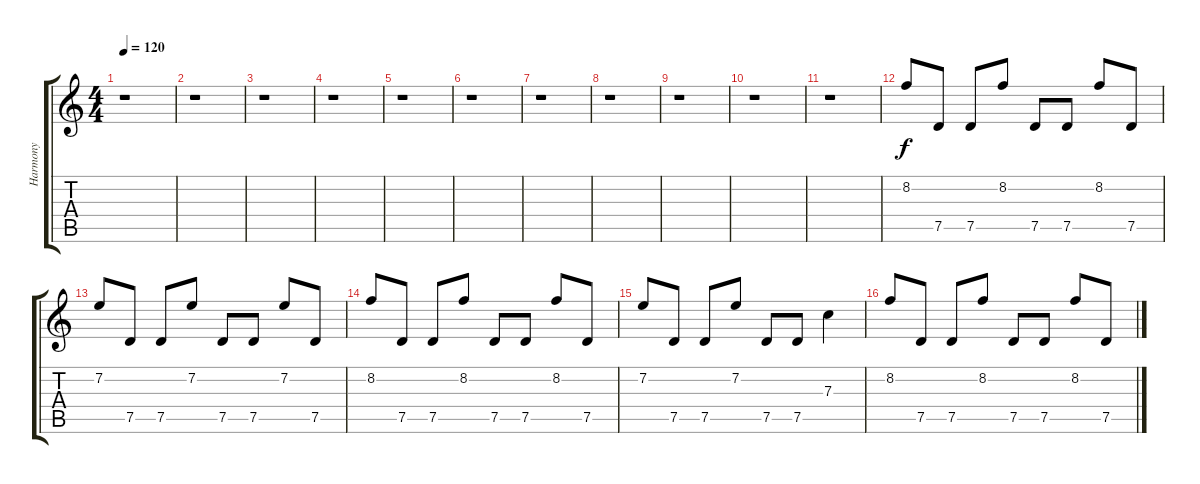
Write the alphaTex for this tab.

\track ("Harmony" "Harmony") {instrument distortionguitar}
\staff {score tabs}
\tuning (D4 A3 F3 C3 G2 D2) {hide}
\ts (4 4)
\tempo 120
\clef g2
\ks c
r.1{dy f} |
r.1 |
r.1 |
r.1 |
r.1 |
r.1 |
r.1 |
r.1 |
r.1 |
r.1 |
r.1 |
8.2.8 7.5.8 7.5.8 8.2.8 7.5.8 7.5.8 8.2.8 7.5.8 |
7.2.8 7.5.8 7.5.8 7.2.8 7.5.8 7.5.8 7.2.8 7.5.8 |
8.2.8 7.5.8 7.5.8 8.2.8 7.5.8 7.5.8 8.2.8 7.5.8 |
7.2.8 7.5.8 7.5.8 7.2.8 7.5.8 7.5.8 7.3.4 |
8.2.8 7.5.8 7.5.8 8.2.8 7.5.8 7.5.8 8.2.8 7.5.8
